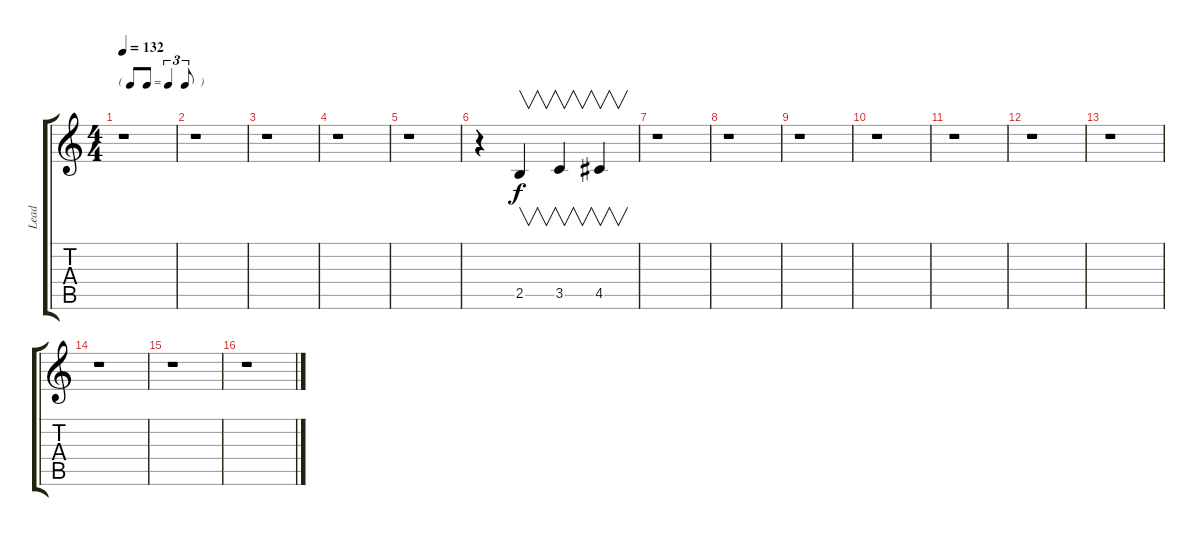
\track ("Lead " "Lead ") {instrument distortionguitar}
\staff {score tabs}
\tuning (E4 B3 G3 D3 A2 E2) {hide}
\ts (4 4)
\tf triplet8th
\tempo 132
\clef g2
\ks c
r.1{dy f} |
r.1 |
r.1 |
r.1 |
r.1 |
r.4 2.5.4{v} 3.5.4{v} 4.5.4{v} |
r.1 |
r.1 |
r.1 |
r.1 |
r.1 |
r.1 |
r.1 |
r.1 |
r.1 |
r.1
